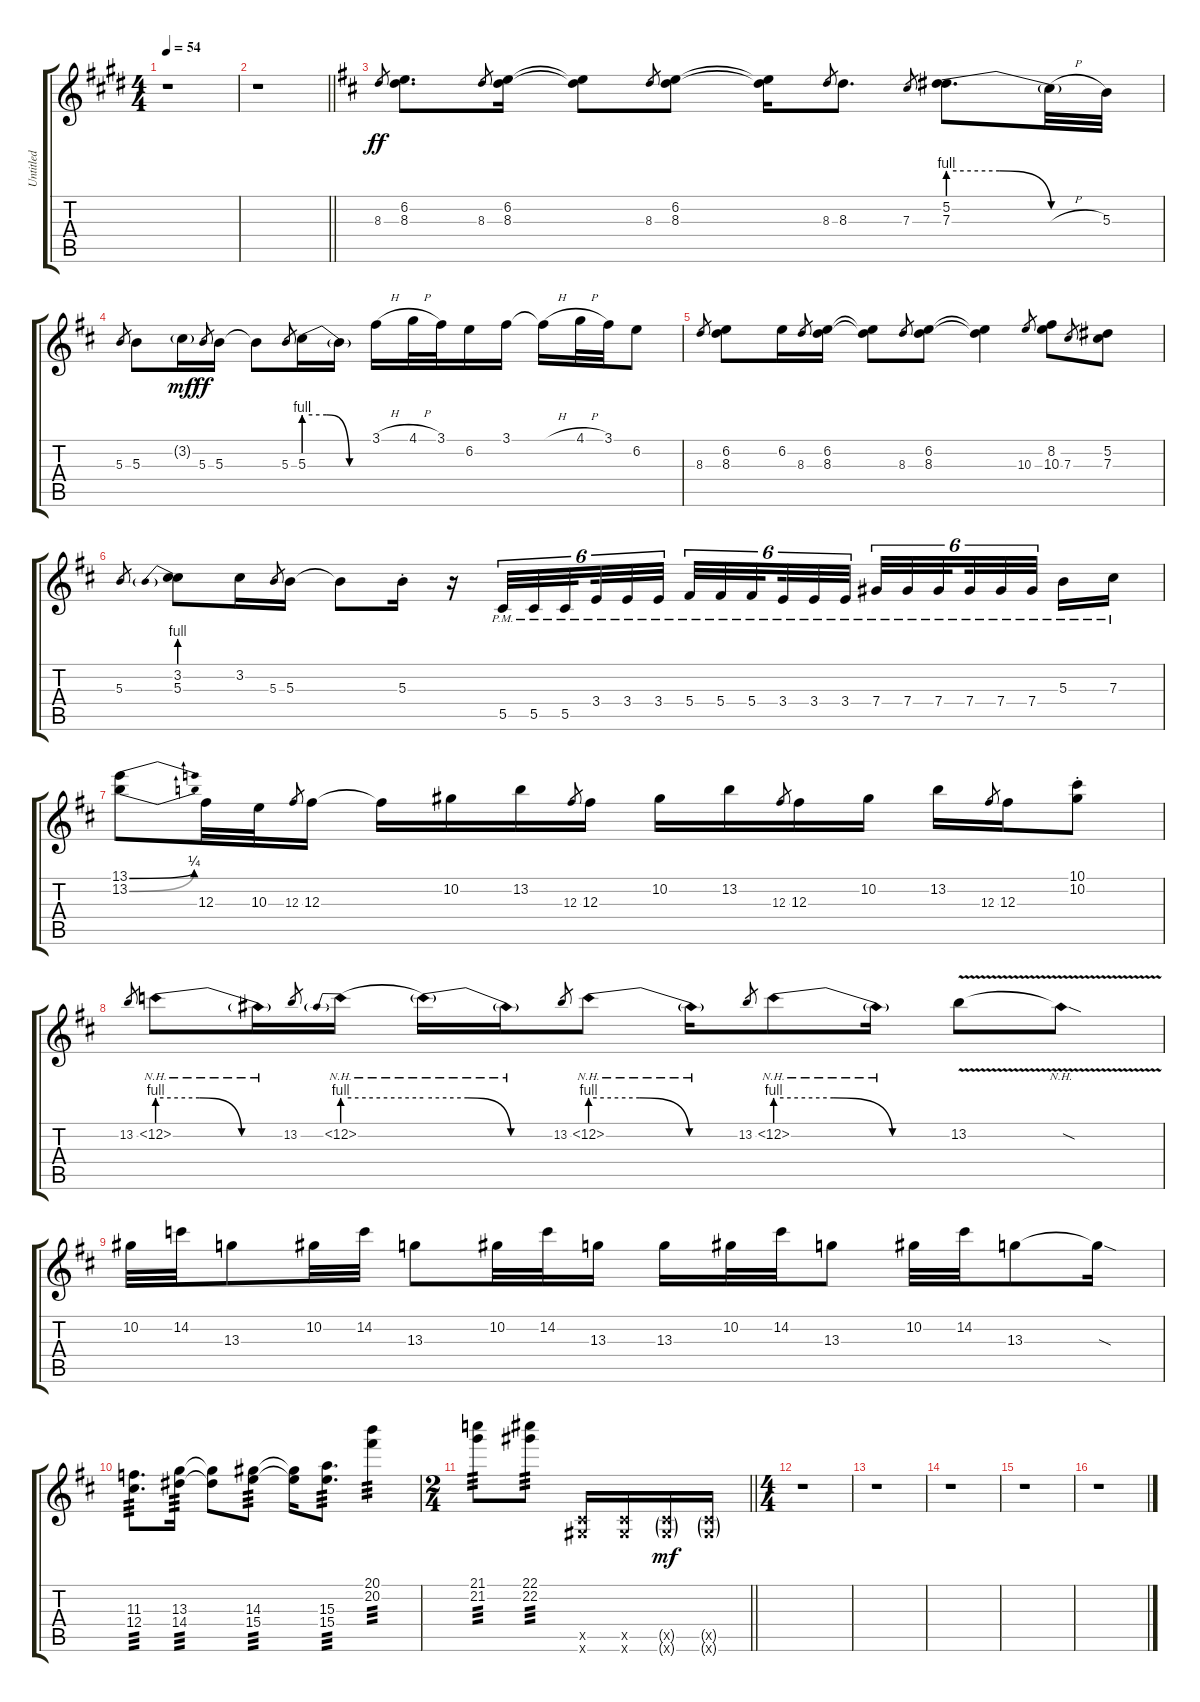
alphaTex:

\track ("Untitled" "Untitled") {instrument distortionguitar}
\staff {score tabs}
\tuning (Eb4 Bb3 Gb3 Db3 Ab2 Db2) {hide}
\ts (4 4)
\tempo 54
\clef g2
\ks c#minor
r.1{dy ff} |
\barLineRight lightlight
r.1 |
\ks d
8.3.8{gr} (6.2 8.3).8{d} 8.3.8{gr} (6.2 8.3).16 (6.2{t} 8.3{t}).8 8.3.8{gr} (6.2 8.3).8 (6.2{t} 8.3{t}).16 8.3.8{gr} 8.3.8{d} 7.3.8{gr} (5.2 7.3{be (custom 0 4 20 4 40 0 60 0)}).8{d} 7.3{h t}.32 5.3.32 |
5.3.8{gr} 5.3.8 3.2{g}.16{dy mf} 5.3.8{gr dy ff} 5.3.16 5.3{t}.8 5.3.8{gr} 5.3{be (custom 0 4 20 4 40 0 60 0)}.16 5.3{t}.16 3.1{h}.16 4.1{h}.32 3.1.32 6.2.16 3.1.16 3.1{h t}.16 4.1{h}.32 3.1.32 6.2.8 |
8.3.8{gr} (6.2 8.3).8 6.2.16 8.3.8{gr} (6.2 8.3).16 (6.2{t} 8.3{t}).8 8.3.8{gr} (6.2 8.3).8 (6.2{t} 8.3{t}).4 10.3.8{gr} (8.2 10.3).8 7.3.8{gr} (5.2 7.3).8 |
5.3.8{gr} (3.2 5.3{be (prebend 0 4 60 4)}).8 3.2.16 5.3.8{gr} 5.3.16 5.3{t}.8 5.3{st}.16 r.16 5.5{pm}.32{tu (6 4)} 5.5{pm}.32{tu (6 4)} 5.5{pm}.32{tu (6 4) beam splitsecondary} 3.4{pm}.32{tu (6 4)} 3.4{pm}.32{tu (6 4)} 3.4{pm}.32{tu (6 4) beam splitsecondary} 5.4{pm}.32{tu (6 4)} 5.4{pm}.32{tu (6 4)} 5.4{pm}.32{tu (6 4) beam splitsecondary} 3.4{pm}.32{tu (6 4)} 3.4{pm}.32{tu (6 4)} 3.4{pm}.32{tu (6 4)} 7.4{pm}.32{tu (6 4)} 7.4{pm}.32{tu (6 4)} 7.4{pm}.32{tu (6 4) beam splitsecondary} 7.4{pm}.32{tu (6 4)} 7.4{pm}.32{tu (6 4)} 7.4{pm}.32{tu (6 4) beam splitsecondary} 5.3{pm}.16 7.3{pm}.16 |
(13.1{be (bend 0 0 60 1)} 13.2{be (bend 0 0 60 1)}).8 12.3.32 10.3.32 12.3.8{gr} 12.3.16 12.3{t}.16 10.2.16 13.2.16 12.3.8{gr} 12.3.16 10.2.16 13.2.16 12.3.8{gr} 12.3.16 10.2.16 13.2.16 12.3.8{gr} 12.3.16 (10.1{st} 10.2{st}).8 |
13.2.8{gr} 13.2{be (custom 0 4 20 4 40 0 60 0) nh}.8 13.2{nh t}.16 13.2.8{gr} 13.2{be (prebend 0 4 60 4) nh}.16 13.2{be (custom 0 4 20 4 40 0 60 0) nh t}.16 13.2{nh t}.16 13.2.8{gr} 13.2{be (custom 0 4 20 4 40 0 60 0) nh}.8 13.2{nh t}.16 13.2.8{gr} 13.2{be (custom 0 4 20 4 40 0 60 0) nh}.8 13.2{nh t}.16 13.2{v}.8 13.2{nh sod t}.8 |
10.2.32 14.2.32 13.3.8 10.2.32 14.2.32 13.3.8 10.2.32 14.2.32 13.3.16 13.3.16 10.2.32 14.2.32 13.3.8 10.2.32 14.2.32 13.3.8 13.3{sod t}.16 |
(11.3 12.4).8{d tp 3} (13.3 14.4).16{tp 3} (13.3{t} 14.4{t}).8 (14.3 15.4).8{tp 3} (14.3{t} 15.4{t}).16 (15.3 15.4).8{d tp 3} (20.1 20.2).4{tp 3} |
\ts (2 4)
\barLineRight lightlight
(21.1 21.2).8{tp 3} (22.1 22.2).8{tp 3} (5.5{x} 7.6{x}).16 (5.5{x} 7.6{x}).16 (5.5{g x} 7.6{g x}).16{dy mf} (5.5{g x} 7.6{g x}).16 |
\ts (4 4)
r.1 |
r.1 |
r.1 |
r.1 |
r.1
